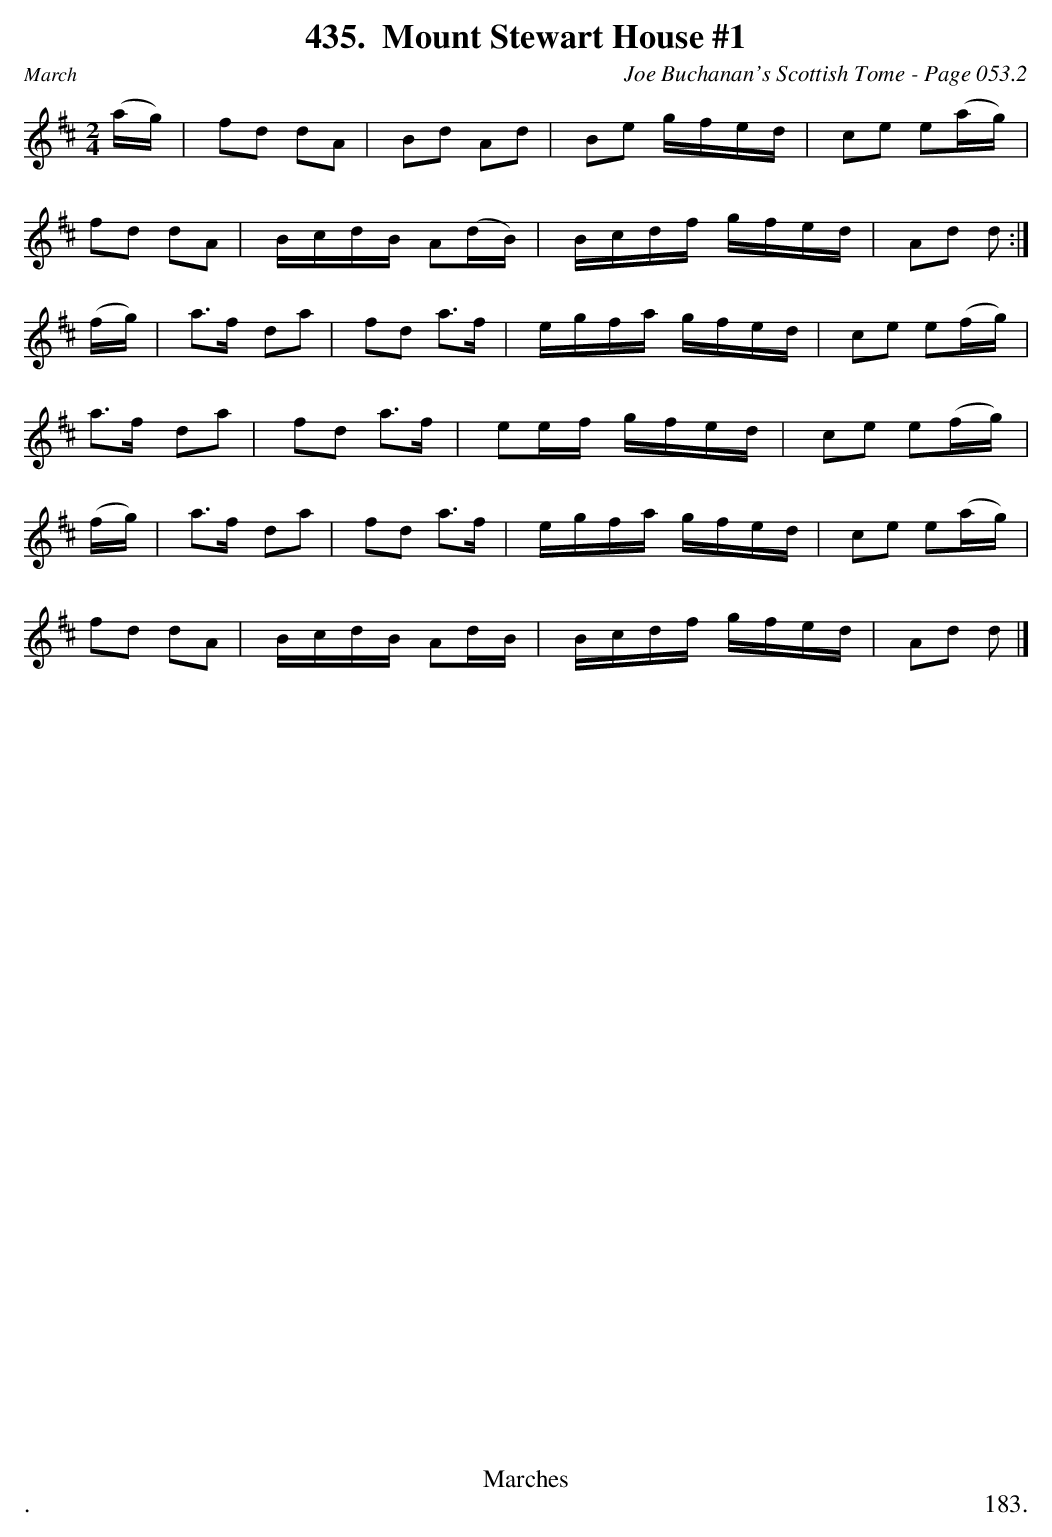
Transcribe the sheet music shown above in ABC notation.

X:1
T:Mount Stewart House #1
C:Joe Buchanan's Scottish Tome - Page 053.2
L:1/16
M:2/4
K:D
(ag) | f2d2 d2A2 | B2d2 A2d2 | B2e2 gfed | c2e2 e2(ag) |
f2d2 d2A2 | BcdB A2(dB) | Bcdf gfed | A2d2 d2 :|
(fg) | a2>f2 d2a2 | f2d2 a2>f2 | egfa gfed | c2e2 e2(fg) |
a2>f2 d2a2 | f2d2 a2>f2 | e2ef gfed | c2e2 e2(fg) |
(fg) | a2>f2 d2a2 | f2d2 a2>f2 | egfa gfed | c2e2 e2(ag) |
f2d2 d2A2 | BcdB A2dB | Bcdf gfed | A2d2 d2 |]
